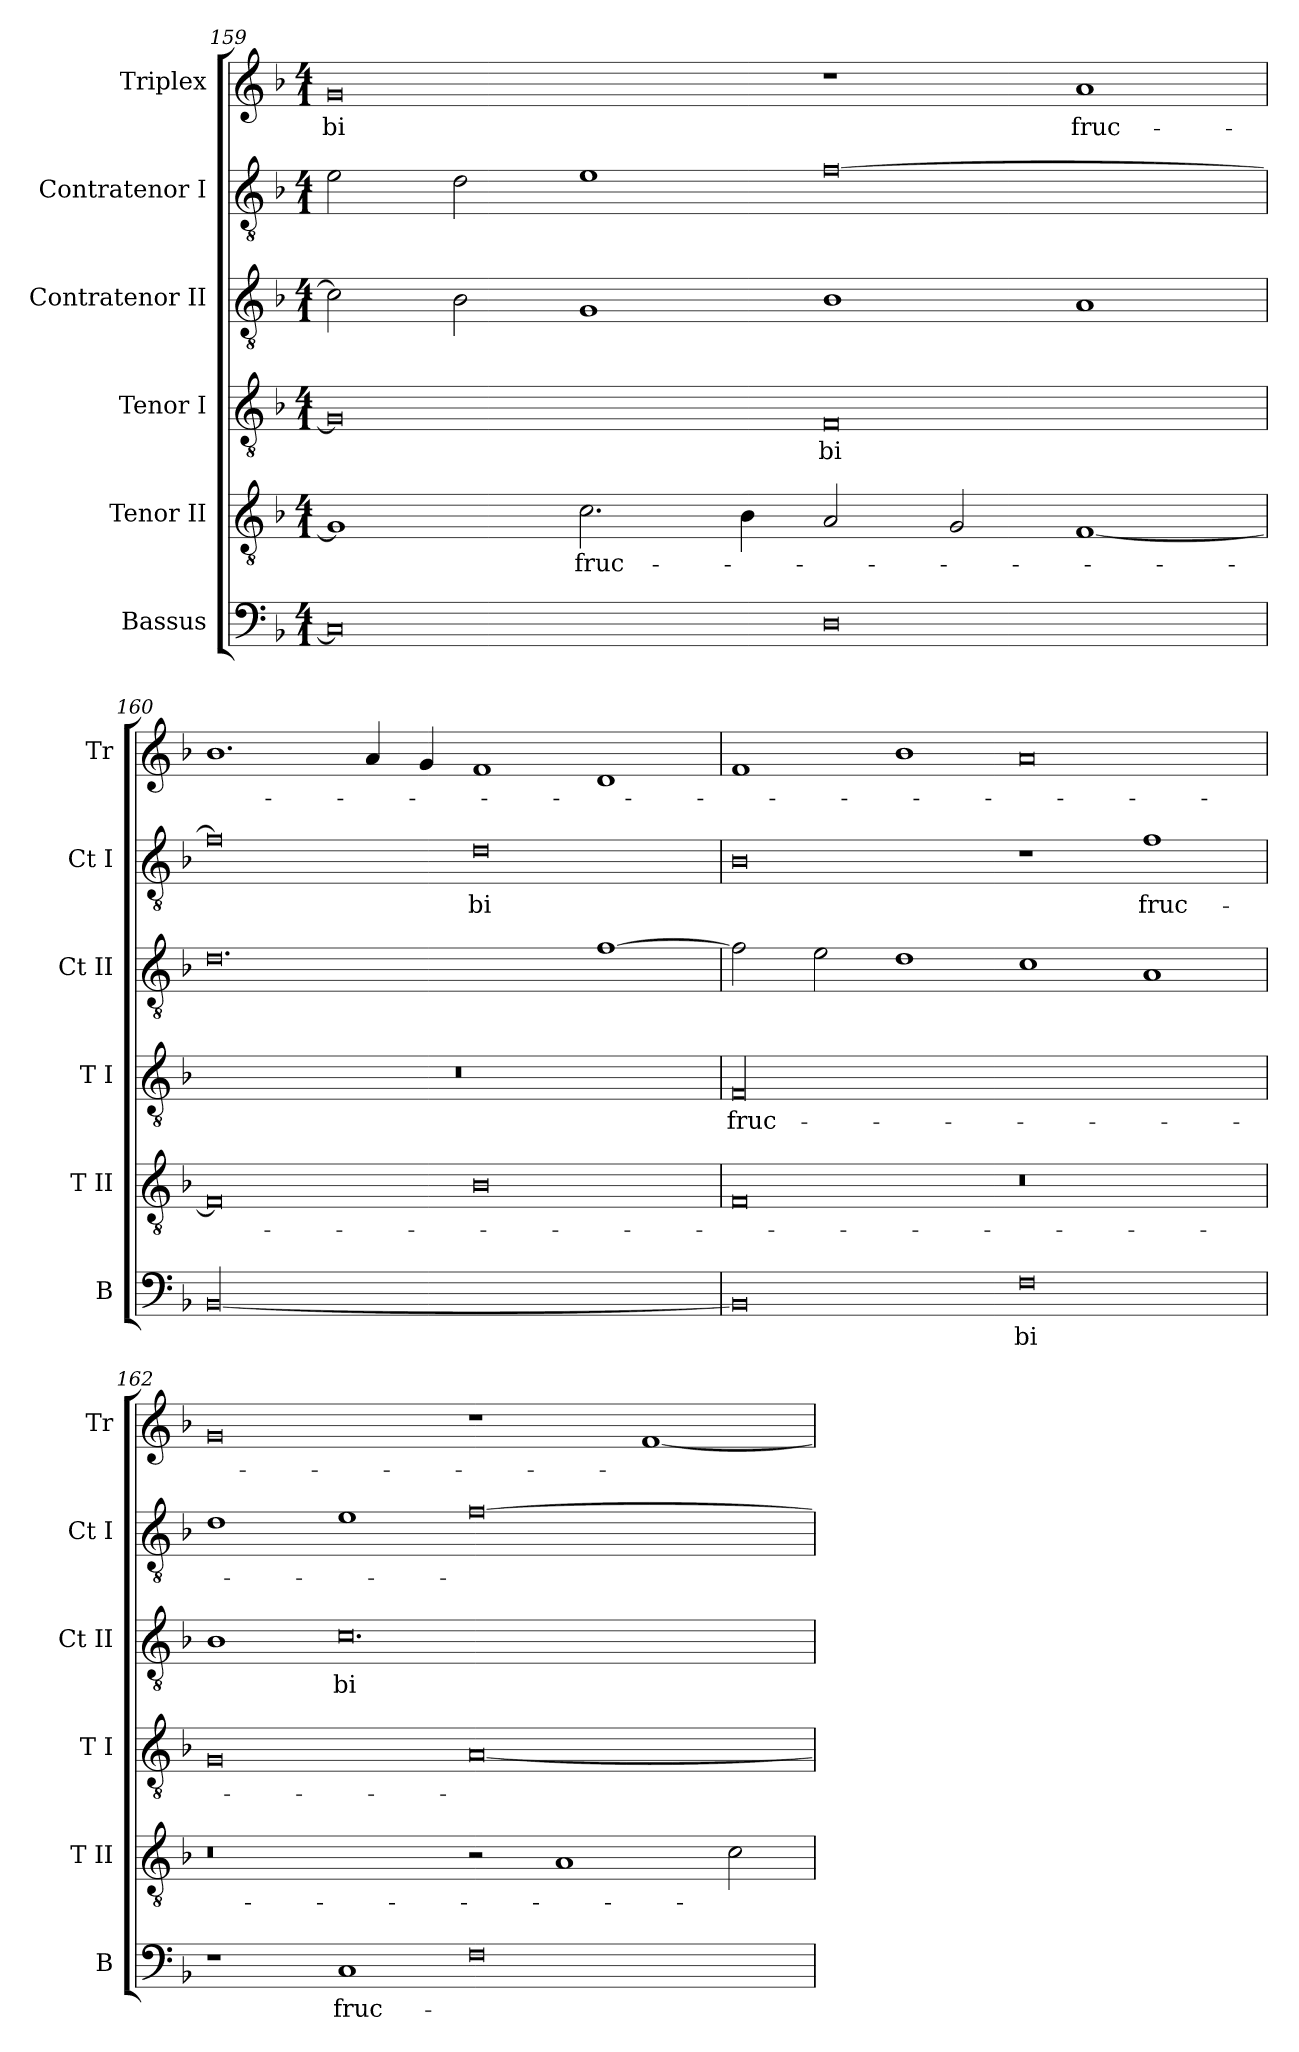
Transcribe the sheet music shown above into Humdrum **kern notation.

**kern	**text	**kern	**text	**kern	**text	**kern	**text	**kern	**text	**kern	**text
*part6	*part6	*part5	*part5	*part4	*part4	*part3	*part3	*part2	*part2	*part1	*part1
*staff6	*staff6	*staff5	*staff5	*staff4	*staff4	*staff3	*staff3	*staff2	*staff2	*staff1	*staff1
*I"Bassus	*	*I"Tenor II	*	*I"Tenor I	*	*I"Contratenor II	*	*I"Contratenor I	*	*I"Triplex	*
*I'B	*	*I'T II	*	*I'T I	*	*I'Ct II	*	*I'Ct I	*	*I'Tr	*
*clefF4	*	*clefGv2	*	*clefGv2	*	*clefGv2	*	*clefGv2	*	*clefG2	*
*	*	*ITrd7c12	*	*ITrd7c12	*	*ITrd7c12	*	*ITrd7c12	*	*	*
*k[b-]	*	*k[b-]	*	*k[b-]	*	*k[b-]	*	*k[b-]	*	*k[b-]	*
*F:	*	*F:	*	*F:	*	*F:	*	*F:	*	*F:	*
*M4/1	*	*M4/1	*	*M4/1	*	*M4/1	*	*M4/1	*	*M4/1	*
=159	=159	=159	=159	=159	=159	=159	=159	=159	=159	=159	=159
!	!	!	!	!	!	!	!	!	!	!	!LO:LY:b:color=#000000
0Ci]	.	1GGi]	.	0GGi]	.	2Ci\]	.	2Ei\	.	0gi	-bi
.	.	.	.	.	.	2BB-i\	.	2Di\	.	.	.
!	!	!	!LO:LY:b:color=#000000	!	!	!	!	!	!	!	!
.	.	2.Ci\	fruc-	.	.	1GGi	.	1Ei	.	.	.
.	.	4BB-i\	.	.	.	.	.	.	.	.	.
!	!	!	!	!	!LO:LY:b:color=#000000	!	!	!	!	!	!
0Di	.	2AAi/	.	0FFi	-bi	1BB-i	.	[>0Fi	.	1r	.
.	.	2GGi/	.	.	.	.	.	.	.	.	.
!	!	!	!	!	!	!	!	!	!	!	!LO:LY:b:color=#000000
.	.	[<1FFi	.	.	.	1AAi	.	.	.	1ai	fruc-
=160`	=160`	=160`	=160`	=160`	=160`	=160`	=160`	=160`	=160`	=160`	=160`
!	!	!	!	!LO:N:vis=1	!	!	!	!	!	!	!
[<00BB-i	.	0FFi]	.	00r	.	0.Di	.	0Fi]	.	1.b-i	.
.	.	.	.	.	.	.	.	.	.	4ai/	.
.	.	.	.	.	.	.	.	.	.	4gi/	.
!	!	!	!	!	!	!	!	!	!LO:LY:b:color=#000000	!	!
.	.	0BB-i	.	.	.	.	.	0Di	-bi	1fi	.
.	.	.	.	.	.	[>1Fi	.	.	.	1di	.
!!LO:LB:g=z
=161`	=161`	=161`	=161`	=161`	=161`	=161`	=161`	=161`	=161`	=161`	=161`
!	!	!	!	!	!LO:LY:b:color=#000000	!	!	!	!	!	!
0BB-i]	.	0FFi	.	00FFi	fruc-	2Fi\]	.	0BB-i	.	1fi	.
.	.	.	.	.	.	2Ei\	.	.	.	.	.
.	.	.	.	.	.	1Di	.	.	.	1b-i	.
!	!LO:LY:b:color=#000000	!	!	!	!	!	!	!	!	!	!
0Fi	-bi	0r	.	.	.	1Ci	.	1r	.	0ai	.
!	!	!	!	!	!	!	!	!	!LO:LY:b:color=#000000	!	!
.	.	.	.	.	.	1AAi	.	1Fi	fruc-	.	.
=162`	=162`	=162`	=162`	=162`	=162`	=162`	=162`	=162`	=162`	=162`	=162`
1r	.	0r	.	0GGi	.	1BB-i	.	1Di	.	0gi	.
!	!LO:LY:b:color=#000000	!	!	!	!	!	!	!	!	!	!
!	!	!	!	!	!	!	!LO:LY:b:color=#000000	!	!	!	!
1Ci	fruc-	.	.	.	.	0.Ci	-bi	1Ei	.	.	.
0Fi	.	2r	.	[<0AAi	.	.	.	[>0Fi	.	1r	.
.	.	1AAi	.	.	.	.	.	.	.	.	.
.	.	.	.	.	.	.	.	.	.	[<1fi	.
.	.	2Ci\	.	.	.	.	.	.	.	.	.
=`	=`	=`	=`	=`	=`	=`	=`	=`	=`	=`	=`
*-	*-	*-	*-	*-	*-	*-	*-	*-	*-	*-	*-
